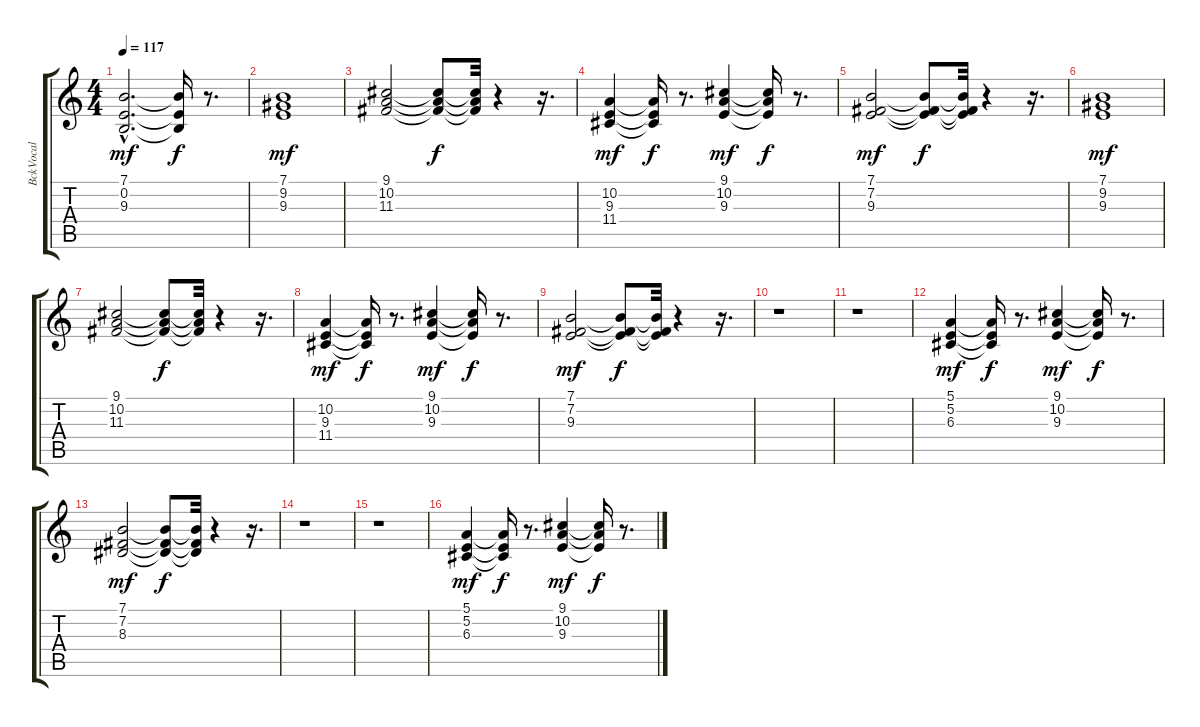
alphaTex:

\track ("BckVocal" "BckVocal") {instrument synthvoice}
\staff {score tabs}
\tuning (E4 B3 G3 D3 A2 E2) {hide}
\ts (4 4)
\tempo 117
\clef g2
\ks c
(7.1{hac} 0.2{hac} 9.3{hac}).2{d dy mf} (7.1{t} 0.2{t} 9.3{t}).16{dy f} r.8{d} |
(7.1 9.2 9.3).1{dy mf} |
(9.1 10.2 11.3).2 (9.1{t} 10.2{t} 11.3{t}).8{dy f} (9.1{t} 10.2{t} 11.3{t}).32 r.4 r.16{d} |
(10.2 9.3 11.4).4{dy mf} (10.2{t} 9.3{t} 11.4{t}).16{dy f} r.8{d} (9.1 10.2 9.3).4{dy mf} (9.1{t} 10.2{t} 9.3{t}).16{dy f} r.8{d} |
(7.1 7.2 9.3).2{dy mf} (7.1{t} 7.2{t} 9.3{t}).8{dy f} (7.1{t} 7.2{t} 9.3{t}).32 r.4 r.16{d} |
(7.1 9.2 9.3).1{dy mf} |
(9.1 10.2 11.3).2 (9.1{t} 10.2{t} 11.3{t}).8{dy f} (9.1{t} 10.2{t} 11.3{t}).32 r.4 r.16{d} |
(10.2 9.3 11.4).4{dy mf} (10.2{t} 9.3{t} 11.4{t}).16{dy f} r.8{d} (9.1 10.2 9.3).4{dy mf} (9.1{t} 10.2{t} 9.3{t}).16{dy f} r.8{d} |
(7.1 7.2 9.3).2{dy mf} (7.1{t} 7.2{t} 9.3{t}).8{dy f} (7.1{t} 7.2{t} 9.3{t}).32 r.4 r.16{d} |
r.1 |
r.1 |
(5.1 5.2 6.3).4{dy mf} (5.1{t} 5.2{t} 6.3{t}).16{dy f} r.8{d} (9.1 10.2 9.3).4{dy mf} (9.1{t} 10.2{t} 9.3{t}).16{dy f} r.8{d} |
(7.1 7.2 8.3).2{dy mf} (7.1{t} 7.2{t} 8.3{t}).8{dy f} (7.1{t} 7.2{t} 8.3{t}).32 r.4 r.16{d} |
r.1 |
r.1 |
(5.1 5.2 6.3).4{dy mf} (5.1{t} 5.2{t} 6.3{t}).16{dy f} r.8{d} (9.1 10.2 9.3).4{dy mf} (9.1{t} 10.2{t} 9.3{t}).16{dy f} r.8{d}
